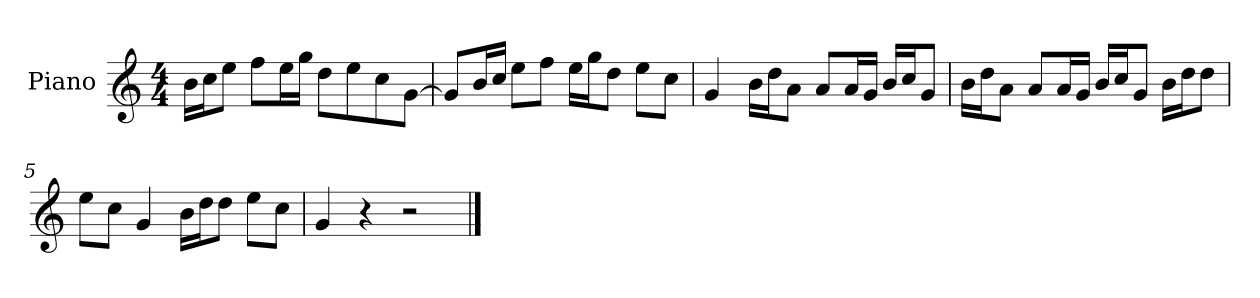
**kern
*part1
*staff1
*I"Piano
*I'P-no
*clefG2
*k[]
*M4/4
*MM90
=1
16b\LL
16cc\J
8ee\J
8ff\L
16ee\L
16gg\JJ
8dd\L
8ee\
8cc\
[8g\J
=2
8g/L]
16b/L
16cc/JJ
8ee\L
8ff\J
16ee\LL
16gg\J
8dd\J
8ee\L
8cc\J
=3
4g/
16b\LL
16dd\J
8a\J
8a/L
16a/L
16g/JJ
16b/LL
16cc/J
8g/J
=4
16b\LL
16dd\J
8a\J
8a/L
16a/L
16g/JJ
16b/LL
16cc/J
8g/J
16b\LL
16dd\J
8dd\J
!!LO:LB:g=z
=5
8ee\L
8cc\J
4g/
16b\LL
16dd\J
8dd\J
8ee\L
8cc\J
=6
4g/
4r
2r
==
*-
